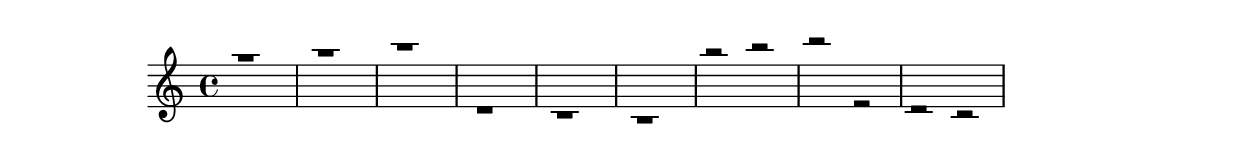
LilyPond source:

\version "1.7.18"
\header {
texidoc = "Whole and half rests moving outside the staff should get
ledger lines."
}


\score {
\notes  {
   \property Voice.Rest \set #'staff-position  = #4
  r1 \property Voice.Rest \set #'staff-position  = #5
  r1 \property Voice.Rest \set #'staff-position  = #6
  
  r1 \property Voice.Rest \set #'staff-position  = #-6
  r1 \property Voice.Rest \set #'staff-position  = #-7
  r1 \property Voice.Rest \set #'staff-position  = #-8
  r1

   \property Voice.Rest \set #'staff-position  = #6
  r2 \property Voice.Rest \set #'staff-position  = #7
  r2 \property Voice.Rest \set #'staff-position  = #8
  
  r2 \property Voice.Rest \set #'staff-position  = #-4
  r2 \property Voice.Rest \set #'staff-position  = #-5
  r2 \property Voice.Rest \set #'staff-position  = #-6
  r2

  

  
}}

